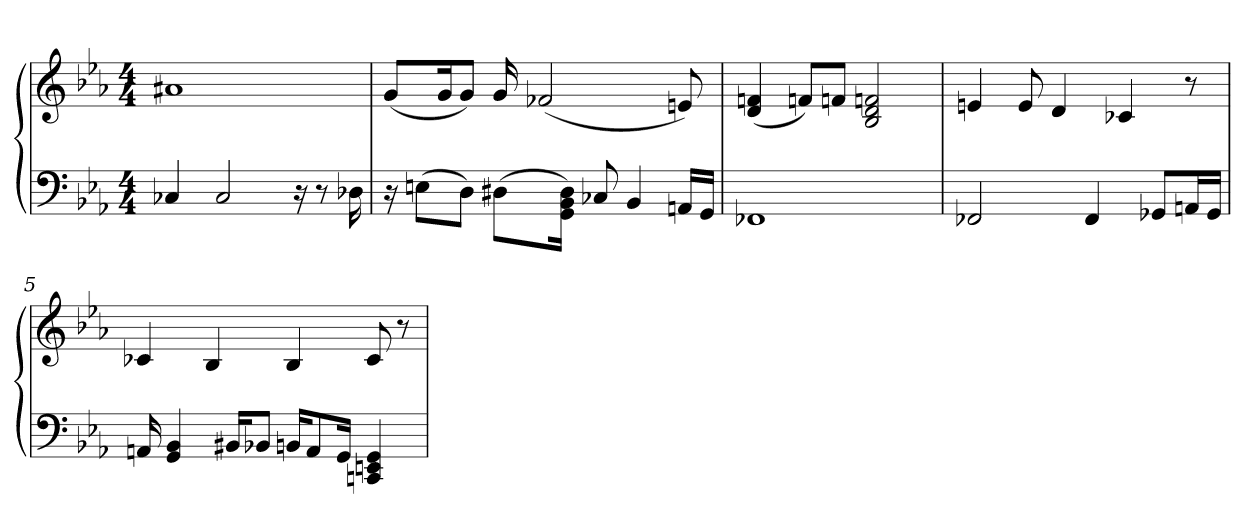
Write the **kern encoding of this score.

**kern	**kern
*part1	*part1
*staff2	*staff1
*clefF4	*clefG2
*k[b-e-a-]	*k[b-e-a-]
*M4/4	*M4/4
=1	=1
4C-X	1a#X
2C-	.
16r	.
8r	.
16D-X	.
=2	=2
16r	(8g/L
(8En\L	.
.	16g/K
8D\J)	8g/J)
(8D#X\L	16g
.	(2f-X
16GG\ 16BB-\ 16D#\Jk)	.
8C-X	.
4BB-	.
16AAn/LL	8en)
16GG/JJ	.
=3	=3
1FF-X	(4d 4fn
.	8fn/L)
.	8fn/J
.	2B- 2d 2fn
=4	=4
2FF-X	4en
.	8e
.	4d
4FF-	.
.	4c-X
8GG-X/L	.
16AAn/L	8r
16GG-/JJ	.
=5	=5
16AAn	4c-X
4GG 4BB-	.
.	4B-
16BB#X/KL	.
8BB-X/J	.
16BBn/KL	4B-
8AA/	.
16GG/Jk	.
4CCn 4EEn 4GG	8c-
.	8r
=	=
*-	*-
